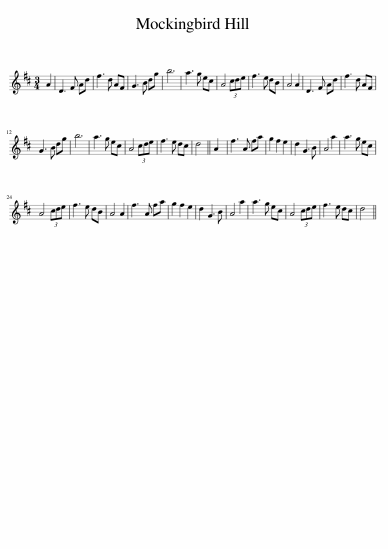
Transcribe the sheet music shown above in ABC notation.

X:1
L:1/8
M:3/4
I:linebreak $
K:D
V:1 treble
V:1
 A2 | D3 F Ad | f3 d AF | G3 B dg | b6 | %5
 a3 g ec | A4 (3cde | f3 e dB | A4 A2 | D3 F Ad | %10
 f3 d AF |$ G3 B dg | b6 | a3 g ec | A4 (3cde | %15
 f3 e dc | d4 || A2 | f3 A fa | g2 f2 e2 | %20
 d2 G3 B | A4 a2 | a3 g ec |$ A4 (3cde | f3 e dB | %25
 A4 A2 | f3 A fa | g2 f2 e2 | d2 G3 B | A4 a2 | %30
 a3 g ec | A4 (3cde | f3 e dc | d4 || %34
